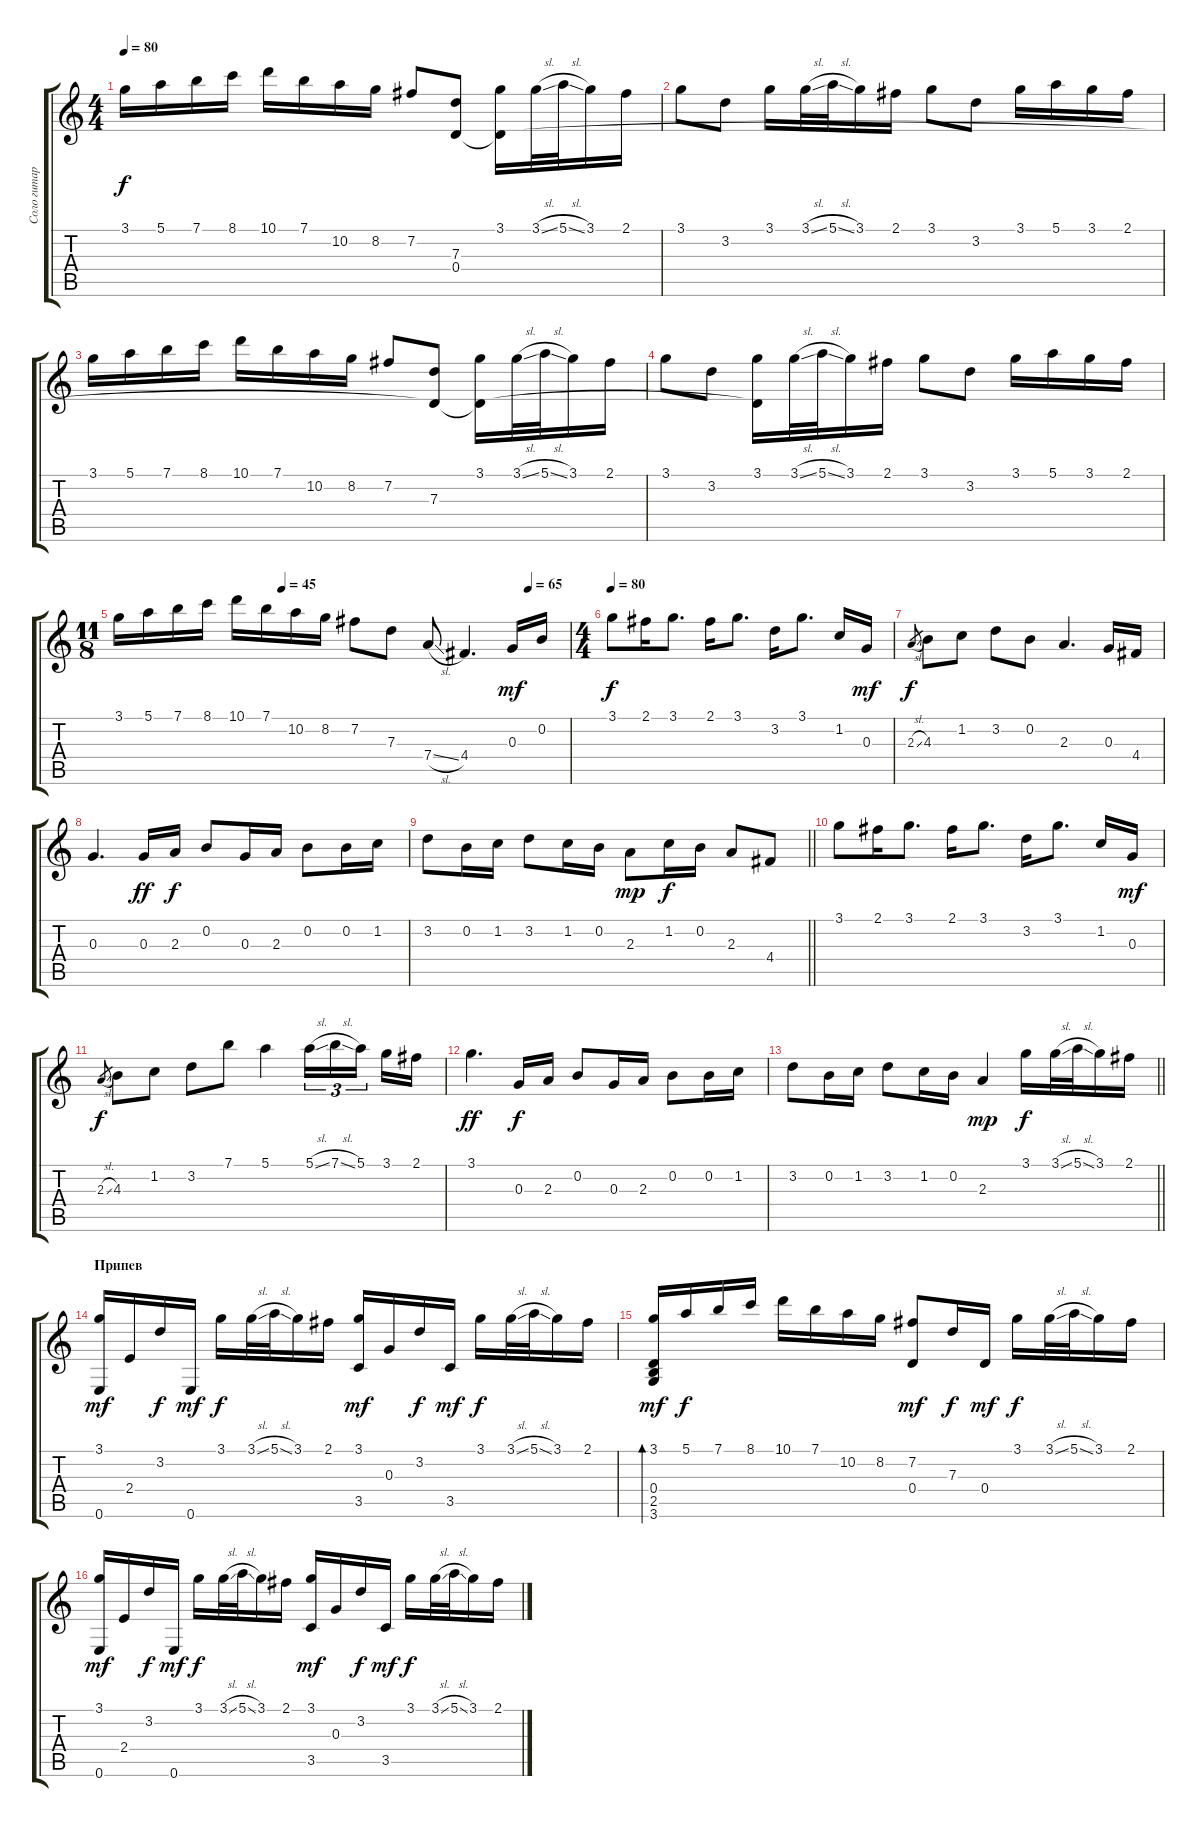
\track ("Соло гитара" "Соло гитар") {instrument overdrivenguitar}
\staff {score tabs}
\tuning (E4 B3 G3 D3 A2 E2) {hide}
\ts (4 4)
\tempo 80
\clef g2
\ks c
3.1.16{dy f} 5.1.16 7.1.16 8.1.16 10.1.16 7.1.16 10.2.16 8.2.16 7.2.8 (7.3 0.4{t}).8 (3.1 0.4{t}).16 3.1{sl}.32 5.1{sl}.32 3.1.16 2.1.16 |
3.1.8 3.2.8 3.1.16 3.1{sl}.32 5.1{sl}.32 3.1.16 2.1.16 3.1.8 3.2.8 3.1.16 5.1.16 3.1.16 2.1.16 |
3.1.16 5.1.16 7.1.16 8.1.16 10.1.16 7.1.16 10.2.16 8.2.16 7.2.8 (7.3 0.4{t}).8 (3.1 0.4{t}).16 3.1{sl}.32 5.1{sl}.32 3.1.16 2.1.16 |
3.1.8 3.2.8 (3.1 0.4{t}).16 3.1{sl}.32 5.1{sl}.32 3.1.16 2.1.16 3.1.8 3.2.8 3.1.16 5.1.16 3.1.16 2.1.16 |
\ts (11 8)
\tempo (45 0.36363636363636365)
\tempo (65 0.9090909090909091)
3.1.16 5.1.16 7.1.16 8.1.16 10.1.16 7.1.16 10.2.16 8.2.16 7.2.8 7.3.8 7.4{sl}.8 4.4.4{d} 0.3.16{dy mf} 0.2.16 |
\ts (4 4)
\tempo 80
3.1.8{dy f} 2.1.16 3.1.8{d} 2.1.16 3.1.8{d} 3.2.16 3.1.8{d} 1.2.16 0.3.16{dy mf} |
2.3{sl}.8{gr dy f} 4.3.8 1.2.8 3.2.8 0.2.8 2.3.4{d} 0.3.16 4.4.16 |
0.3.4{d} 0.3.16{dy ff} 2.3.16{dy f} 0.2.8 0.3.16 2.3.16 0.2.8 0.2.16 1.2.16 |
\barLineRight lightlight
3.2.8 0.2.16 1.2.16 3.2.8 1.2.16 0.2.16 2.3.8{dy mp} 1.2.16{dy f} 0.2.16 2.3.8 4.4.8 |
3.1.8 2.1.16 3.1.8{d} 2.1.16 3.1.8{d} 3.2.16 3.1.8{d} 1.2.16 0.3.16{dy mf} |
2.3{sl}.8{gr dy f} 4.3.8 1.2.8 3.2.8 7.1.8 5.1.4 5.1{sl}.16{tu (3 2)} 7.1{sl}.16{tu (3 2)} 5.1.16{tu (3 2) beam splitsecondary} 3.1.16 2.1.16 |
3.1.4{d dy ff} 0.3.16{dy f} 2.3.16 0.2.8 0.3.16 2.3.16 0.2.8 0.2.16 1.2.16 |
\barLineRight lightlight
3.2.8 0.2.16 1.2.16 3.2.8 1.2.16 0.2.16 2.3.4{dy mp} 3.1.16{dy f} 3.1{sl}.32 5.1{sl}.32 3.1.16 2.1.16 |
\section ("" "Припев")
(3.1 0.6).16{dy mf balance 8 instrument acousticguitarsteel} 2.4.16 3.2.16{dy f} 0.6.16{dy mf} 3.1.16{dy f} 3.1{sl}.32 5.1{sl}.32 3.1.16 2.1.16 (3.1 3.5).16{dy mf} 0.3.16 3.2.16{dy f} 3.5.16{dy mf} 3.1.16{dy f} 3.1{sl}.32 5.1{sl}.32 3.1.16 2.1.16 |
(3.1 0.4 2.5 3.6).16{bd 60 dy mf} 5.1.16{dy f} 7.1.16 8.1.16 10.1.16 7.1.16 10.2.16 8.2.16 (7.2 0.4).8{dy mf} 7.3.16{dy f} 0.4.16{dy mf} 3.1.16{dy f} 3.1{sl}.32 5.1{sl}.32 3.1.16 2.1.16 |
(3.1 0.6).16{dy mf} 2.4.16 3.2.16{dy f} 0.6.16{dy mf} 3.1.16{dy f} 3.1{sl}.32 5.1{sl}.32 3.1.16 2.1.16 (3.1 3.5).16{dy mf} 0.3.16 3.2.16{dy f} 3.5.16{dy mf} 3.1.16{dy f} 3.1{sl}.32 5.1{sl}.32 3.1.16 2.1.16
